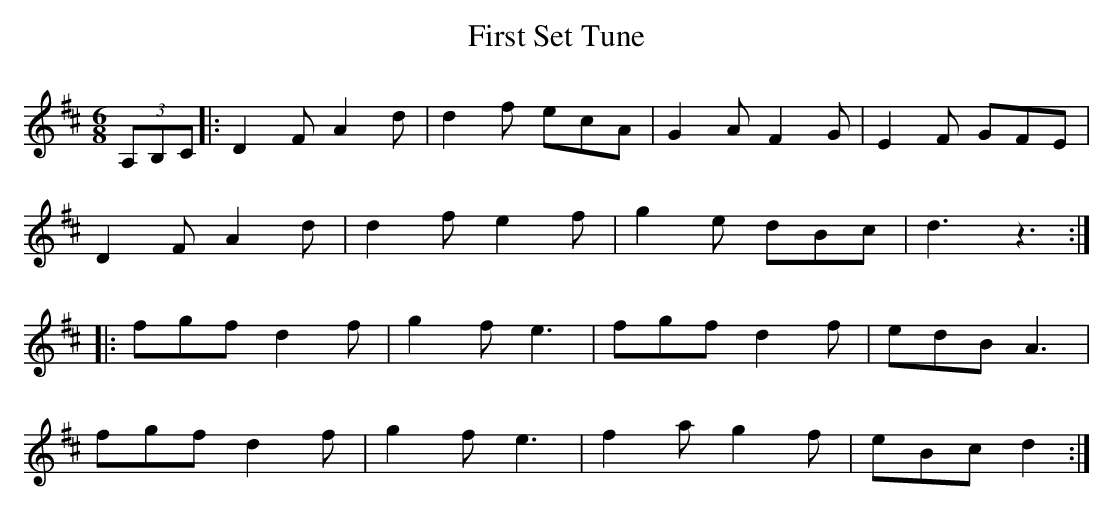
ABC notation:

X:1
T:First Set Tune
M:6/8
L:1/8
K:D
(3A,B,C|:D2 F A2 d|d2 f ecA|G2 A F2 G|E2 F GFE|
D2 F A2 d|d2 f e2 f|g2 e dBc|d3 z3:|
|:fgf d2 f|g2 f e3|fgf d2 f|edB A3|
fgf d2 f|g2 f e3|f2 a g2 f|eBc d2:|
